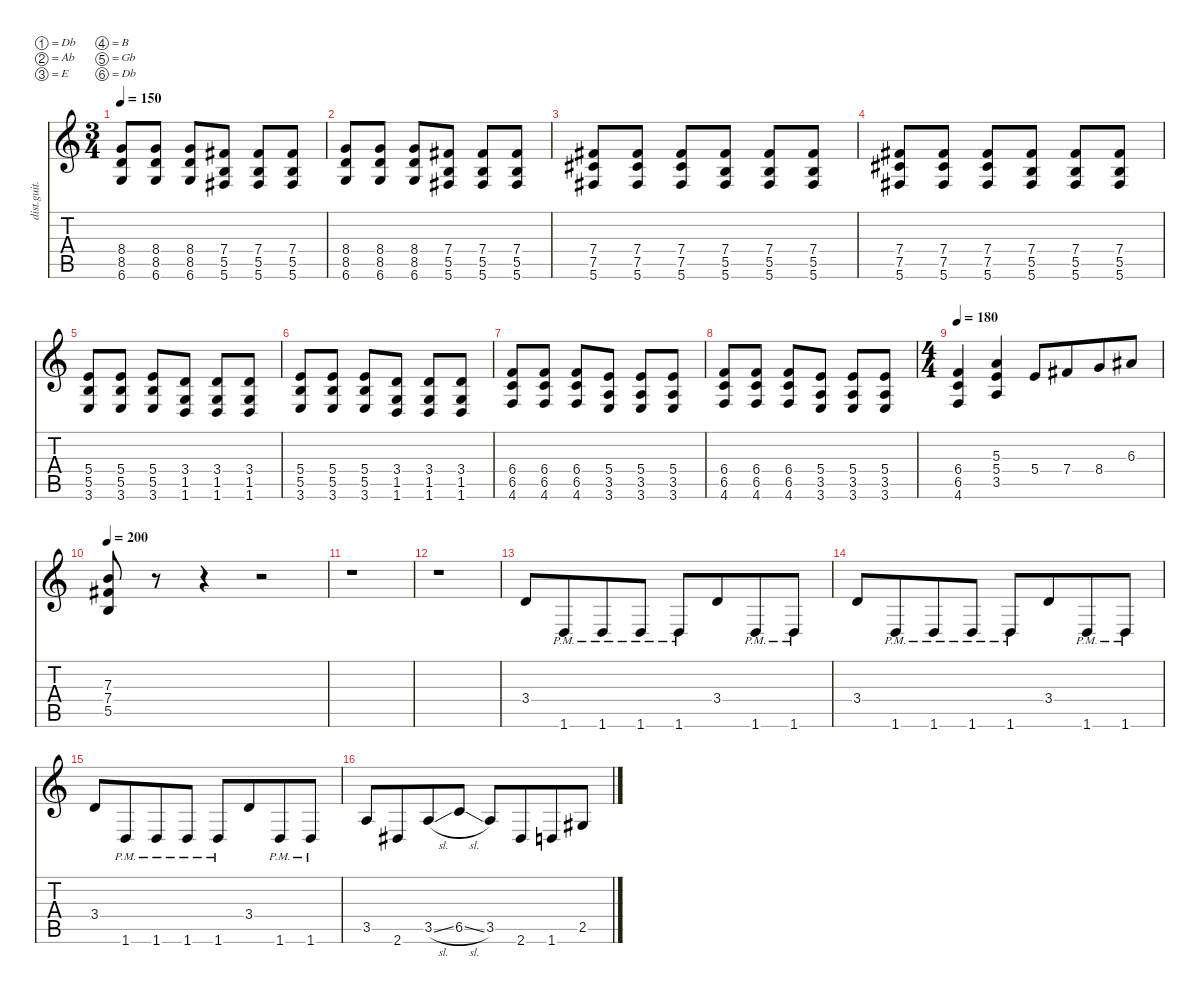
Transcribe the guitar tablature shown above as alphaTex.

\defaultSystemsLayout 4
\hideDynamics
\bracketExtendMode nobrackets
\otherSystemsTrackNameOrientation horizontal
\track ("D. Waring Gtr." "dist.guit.") {instrument distortionguitar}
\staff {score tabs}
\tuning (Db4 Ab3 E3 B2 Gb2 Db2)
\ts (3 4)
\tempo 150
\clef g2
\ks c
(8.4 8.5 6.6).8{dy f beam Up} (8.4 8.5 6.6).8{beam Up} (8.4 8.5 6.6).8{beam Up} (7.4{acc #} 5.5 5.6{acc #}).8{beam Up} (7.4{acc #} 5.5 5.6{acc #}).8{beam Up} (7.4{acc #} 5.5 5.6{acc #}).8{beam Up} |
(8.4 8.5 6.6).8{beam Up} (8.4 8.5 6.6).8{beam Up} (8.4 8.5 6.6).8{beam Up} (7.4{acc #} 5.5 5.6{acc #}).8{beam Up} (7.4{acc #} 5.5 5.6{acc #}).8{beam Up} (7.4{acc #} 5.5 5.6{acc #}).8{beam Up} |
(7.4{acc #} 7.5{acc #} 5.6{acc #}).8{beam Up} (7.4{acc #} 7.5{acc #} 5.6{acc #}).8{beam Up} (7.4{acc #} 7.5{acc #} 5.6{acc #}).8{beam Up} (7.4{acc #} 5.5 5.6{acc #}).8{beam Up} (7.4{acc #} 5.5 5.6{acc #}).8{beam Up} (7.4{acc #} 5.5 5.6{acc #}).8{beam Up} |
(7.4{acc #} 7.5{acc #} 5.6{acc #}).8{beam Up} (7.4{acc #} 7.5{acc #} 5.6{acc #}).8{beam Up} (7.4{acc #} 7.5{acc #} 5.6{acc #}).8{beam Up} (7.4{acc #} 5.5 5.6{acc #}).8{beam Up} (7.4{acc #} 5.5 5.6{acc #}).8{beam Up} (7.4{acc #} 5.5 5.6{acc #}).8{beam Up} |
(5.4 5.5 3.6).8{beam Up} (5.4 5.5 3.6).8{beam Up} (5.4 5.5 3.6).8{beam Up} (3.4 1.5 1.6).8{beam Up} (3.4 1.5 1.6).8{beam Up} (3.4 1.5 1.6).8{beam Up} |
(5.4 5.5 3.6).8{beam Up} (5.4 5.5 3.6).8{beam Up} (5.4 5.5 3.6).8{beam Up} (3.4 1.5 1.6).8{beam Up} (3.4 1.5 1.6).8{beam Up} (3.4 1.5 1.6).8{beam Up} |
(6.4 6.5 4.6).8{beam Up} (6.4 6.5 4.6).8{beam Up} (6.4 6.5 4.6).8{beam Up} (5.4 3.5 3.6).8{beam Up} (5.4 3.5 3.6).8{beam Up} (5.4 3.5 3.6).8{beam Up} |
(6.4 6.5 4.6).8{beam Up} (6.4 6.5 4.6).8{beam Up} (6.4 6.5 4.6).8{beam Up} (5.4 3.5 3.6).8{beam Up} (5.4 3.5 3.6).8{beam Up} (5.4 3.5 3.6).8{beam Up} |
\ts (4 4)
\beaming (8 4 4)
\tempo 180
(6.4 6.5 4.6).4{beam Up} (5.3 5.4 3.5).4{beam Up} 5.4.8{beam Up} 7.4{acc #}.8{beam Up} 8.4.8{beam Up} 6.3{acc #}.8{beam Up} |
\tempo 200
(7.3 7.4{acc #} 5.5).8{beam Up} r.8{beam Up} r.4{beam Up} r.2{beam Up} |
r.1{beam Down} |
r.1{beam Down} |
3.4.8{beam Up} 1.6{pm}.8{beam Up} 1.6{pm}.8{beam Up} 1.6{pm}.8{beam Up} 1.6{pm}.8{beam Up} 3.4.8{beam Up} 1.6{pm}.8{beam Up} 1.6{pm}.8{beam Up} |
3.4.8{beam Up} 1.6{pm}.8{beam Up} 1.6{pm}.8{beam Up} 1.6{pm}.8{beam Up} 1.6{pm}.8{beam Up} 3.4.8{beam Up} 1.6{pm}.8{beam Up} 1.6{pm}.8{beam Up} |
3.4.8{beam Up} 1.6{pm}.8{beam Up} 1.6{pm}.8{beam Up} 1.6{pm}.8{beam Up} 1.6{pm}.8{beam Up} 3.4.8{beam Up} 1.6{pm}.8{beam Up} 1.6{pm}.8{beam Up} |
3.5.8{beam Up} 2.6{acc #}.8{beam Up} 3.5{sl}.8{beam Up} 6.5{sl}.8{beam Up} 3.5.8{beam Up} 2.6{acc #}.8{beam Up} 1.6.8{beam Up} 2.5{acc #}.8{beam Up}
